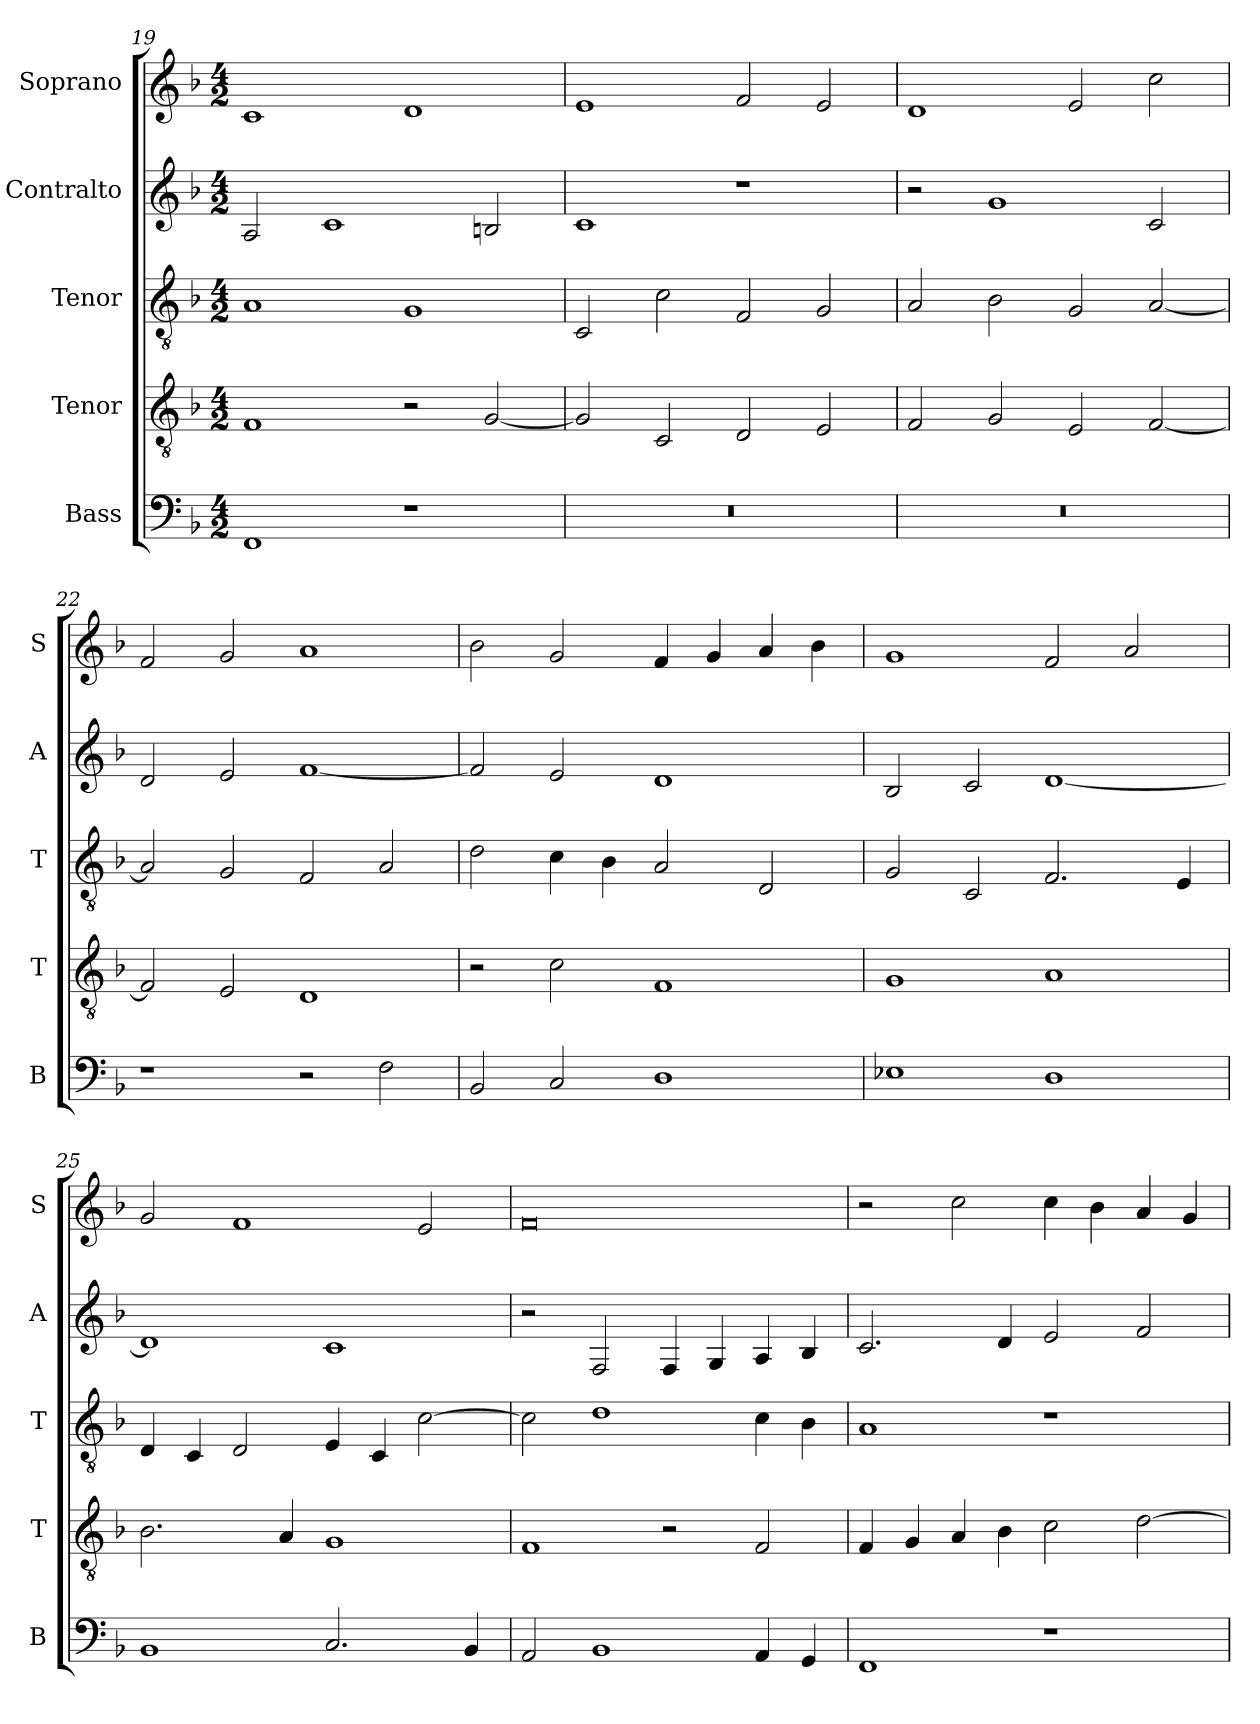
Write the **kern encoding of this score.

**kern	**kern	**kern	**kern	**kern
*part5	*part4	*part3	*part2	*part1
*staff5	*staff4	*staff3	*staff2	*staff1
*I"Bass	*I"Tenor	*I"Tenor	*I"Contralto	*I"Soprano
*I'B	*I'T	*I'T	*I'A	*I'S
*clefF4	*clefGv2	*clefGv2	*clefG2	*clefG2
*k[b-]	*k[b-]	*k[b-]	*k[b-]	*k[b-]
*F:ion	*F:ion	*F:ion	*F:ion	*F:ion
*M4/2	*M4/2	*M4/2	*M4/2	*M4/2
=19	=19	=19	=19	=19
1FF	1F	1A	2A	1c
.	.	.	1c	.
1r	2r	1G	.	1d
.	[2G	.	2Bn	.
=20	=20	=20	=20	=20
0r	2G]	2C	1c	1e
.	2C	2c	.	.
.	2D	2F	1r	2f
.	2E	2G	.	2e
=21	=21	=21	=21	=21
0r	2F	2A	2r	1d
.	2G	2B-	1g	.
.	2E	2G	.	2e
.	[2F	[2A	2c	2cc
=22	=22	=22	=22	=22
1r	2F]	2A]	2d	2f
.	2E	2G	2e	2g
2r	1D	2F	[1f	1a
2F	.	2A	.	.
=23	=23	=23	=23	=23
2BB-	2r	2d	2f]	2b-
2C	2c	4c	2e	2g
.	.	4B-	.	.
1D	1F	2A	1d	4f
.	.	.	.	4g
.	.	2D	.	4a
.	.	.	.	4b-
=24	=24	=24	=24	=24
1E-X	1G	2G	2B-	1g
.	.	2C	2c	.
1D	1A	2.F	[1d	2f
.	.	.	.	2a
.	.	4E	.	.
=25	=25	=25	=25	=25
1BB-	2.B-	4D	1d]	2g
.	.	4C	.	.
.	.	2D	.	1f
.	4A	.	.	.
2.C	1G	4E	1c	.
.	.	4C	.	.
.	.	[2c	.	2e
4BB-	.	.	.	.
=26	=26	=26	=26	=26
2AA	1F	2c]	2r	0f
1BB-	.	1d	2F	.
.	2r	.	4F	.
.	.	.	4G	.
4AA	2F	4c	4A	.
4GG	.	4B-	4B-	.
=27	=27	=27	=27	=27
1FF	4F	1A	2.c	2r
.	4G	.	.	.
.	4A	.	.	2cc
.	4B-	.	4d	.
1r	2c	1r	2e	4cc
.	.	.	.	4b-
.	[2d	.	2f	4a
.	.	.	.	4g
=	=	=	=	=
*-	*-	*-	*-	*-
